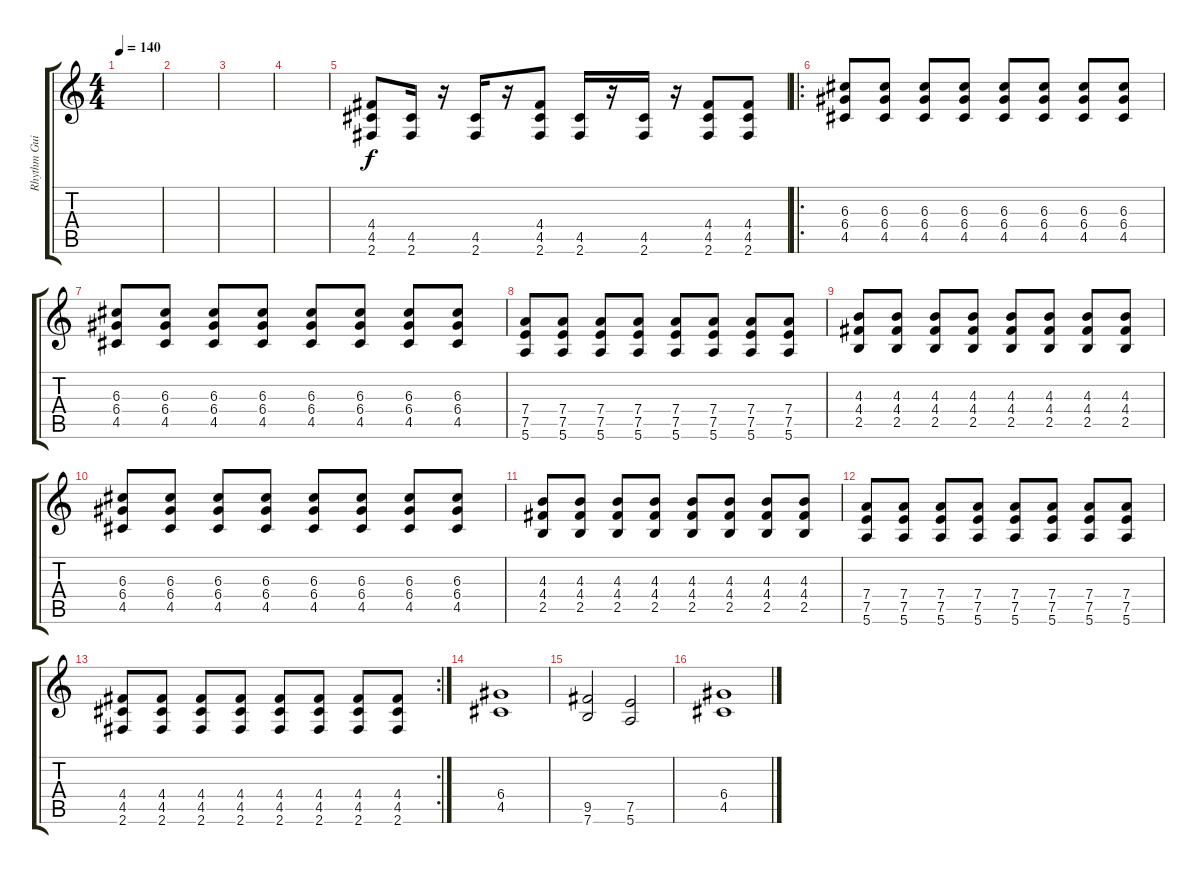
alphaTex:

\track ("Rhythm Guitar" "Rhythm Gui") {instrument distortionguitar}
\staff {score tabs}
\tuning (E4 B3 G3 D3 A2 E2) {hide}
\ts (4 4)
\tempo 140
\clef g2
\ks c
|
|
|
|
(4.4 4.5 2.6).8 (4.5 2.6).16 r.16 (4.5 2.6).16 r.16 (4.4 4.5 2.6).8 (4.5 2.6).16 r.16 (4.5 2.6).16 r.16 (4.4 4.5 2.6).8 (4.4 4.5 2.6).8 |
\ro
(6.3 6.4 4.5).8 (6.3 6.4 4.5).8 (6.3 6.4 4.5).8 (6.3 6.4 4.5).8 (6.3 6.4 4.5).8 (6.3 6.4 4.5).8 (6.3 6.4 4.5).8 (6.3 6.4 4.5).8 |
(6.3 6.4 4.5).8 (6.3 6.4 4.5).8 (6.3 6.4 4.5).8 (6.3 6.4 4.5).8 (6.3 6.4 4.5).8 (6.3 6.4 4.5).8 (6.3 6.4 4.5).8 (6.3 6.4 4.5).8 |
(7.4 7.5 5.6).8 (7.4 7.5 5.6).8 (7.4 7.5 5.6).8 (7.4 7.5 5.6).8 (7.4 7.5 5.6).8 (7.4 7.5 5.6).8 (7.4 7.5 5.6).8 (7.4 7.5 5.6).8 |
(4.3 4.4 2.5).8 (4.3 4.4 2.5).8 (4.3 4.4 2.5).8 (4.3 4.4 2.5).8 (4.3 4.4 2.5).8 (4.3 4.4 2.5).8 (4.3 4.4 2.5).8 (4.3 4.4 2.5).8 |
(6.3 6.4 4.5).8 (6.3 6.4 4.5).8 (6.3 6.4 4.5).8 (6.3 6.4 4.5).8 (6.3 6.4 4.5).8 (6.3 6.4 4.5).8 (6.3 6.4 4.5).8 (6.3 6.4 4.5).8 |
(4.3 4.4 2.5).8 (4.3 4.4 2.5).8 (4.3 4.4 2.5).8 (4.3 4.4 2.5).8 (4.3 4.4 2.5).8 (4.3 4.4 2.5).8 (4.3 4.4 2.5).8 (4.3 4.4 2.5).8 |
(7.4 7.5 5.6).8 (7.4 7.5 5.6).8 (7.4 7.5 5.6).8 (7.4 7.5 5.6).8 (7.4 7.5 5.6).8 (7.4 7.5 5.6).8 (7.4 7.5 5.6).8 (7.4 7.5 5.6).8 |
\rc 2
(4.4 4.5 2.6).8 (4.4 4.5 2.6).8 (4.4 4.5 2.6).8 (4.4 4.5 2.6).8 (4.4 4.5 2.6).8 (4.4 4.5 2.6).8 (4.4 4.5 2.6).8 (4.4 4.5 2.6).8 |
(6.4 4.5).1 |
(9.5 7.6).2 (7.5 5.6).2 |
(6.4 4.5).1
